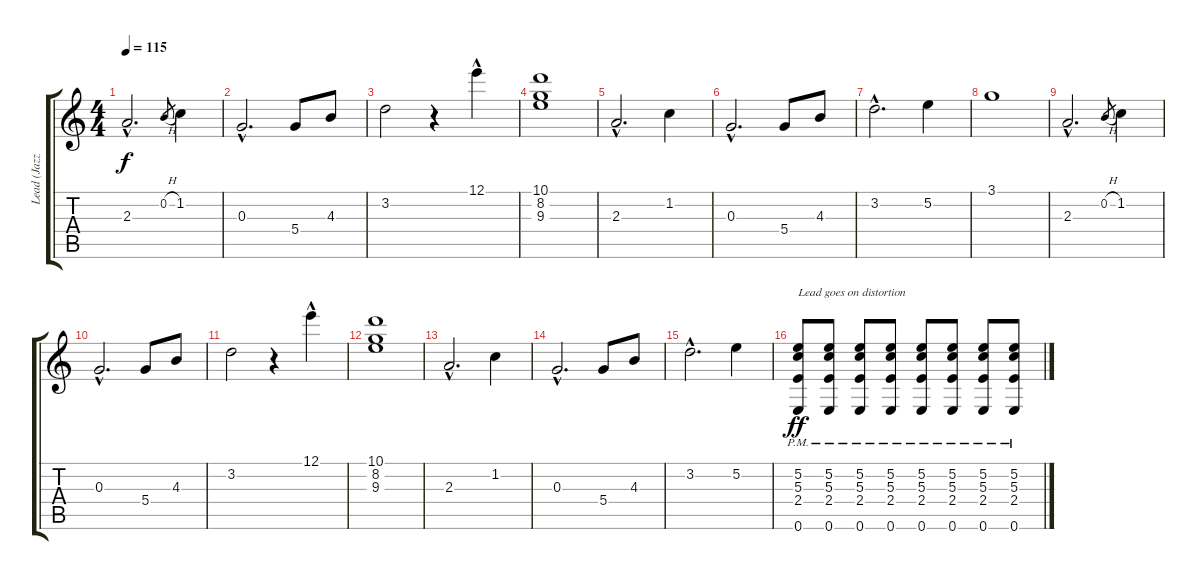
\track ("Lead (Jazz Guitar) - Kirk" "Lead (Jazz") {instrument distortionguitar}
\staff {score tabs}
\tuning (E4 B3 G3 D3 A2 E2) {hide}
\ts (4 4)
\tempo 115
\clef g2
\ks c
2.3{hac}.2{d dy f} 0.2{h}.8{gr} 1.2.4 |
0.3{hac}.2{d} 5.4.8 4.3.8 |
3.2.2 r.4 12.1{hac}.4 |
(10.1 8.2 9.3).1 |
2.3{hac}.2{d} 1.2.4 |
0.3{hac}.2{d} 5.4.8 4.3.8 |
3.2{hac}.2{d} 5.2.4 |
3.1.1 |
2.3{hac}.2{d} 0.2{h}.8{gr} 1.2.4 |
0.3{hac}.2{d} 5.4.8 4.3.8 |
3.2.2 r.4 12.1{hac}.4 |
(10.1 8.2 9.3).1 |
2.3{hac}.2{d} 1.2.4 |
0.3{hac}.2{d} 5.4.8 4.3.8 |
3.2{hac}.2{d} 5.2.4 |
(5.2{pm} 5.3{pm} 2.4{pm} 0.6{pm}).8{txt "Lead goes on distortion" dy ff volume 16 instrument distortionguitar} (5.2{pm} 5.3{pm} 2.4{pm} 0.6{pm}).8 (5.2{pm} 5.3{pm} 2.4{pm} 0.6{pm}).8 (5.2{pm} 5.3{pm} 2.4{pm} 0.6{pm}).8 (5.2{pm} 5.3{pm} 2.4{pm} 0.6{pm}).8 (5.2{pm} 5.3{pm} 2.4{pm} 0.6{pm}).8 (5.2{pm} 5.3{pm} 2.4{pm} 0.6{pm}).8 (5.2{pm} 5.3{pm} 2.4{pm} 0.6{pm}).8
